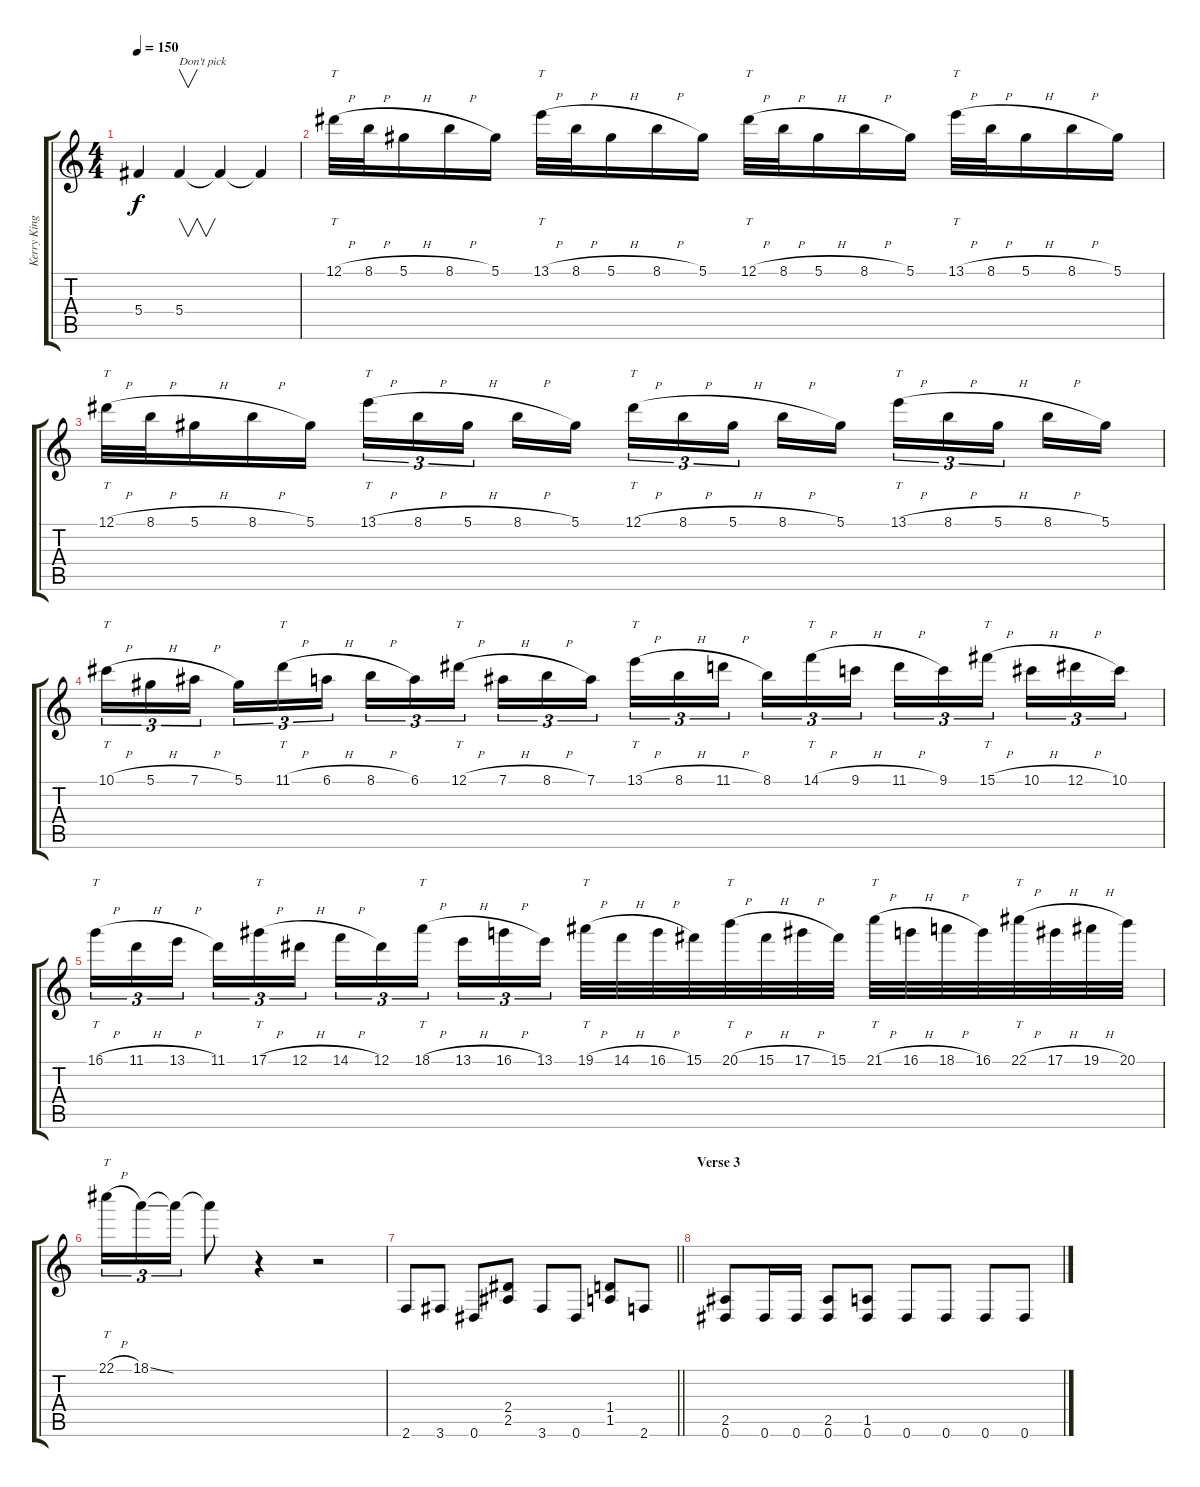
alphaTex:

\track ("Kerry King" "Kerry King") {instrument distortionguitar}
\staff {score tabs}
\tuning (Eb4 Bb3 Gb3 Db3 Ab2 Eb2) {hide}
\ts (4 4)
\tempo 150
\clef g2
\ks c
5.4{t}.4{dy f} 5.4.4{v txt "Don't pick"} 5.4{t}.4 5.4{t}.4 |
12.1{h}.32{tt} 8.1{h}.32 5.1{h}.16 8.1{h}.16 5.1.16 13.1{h}.32{tt} 8.1{h}.32 5.1{h}.16 8.1{h}.16 5.1.16 12.1{h}.32{tt} 8.1{h}.32 5.1{h}.16 8.1{h}.16 5.1.16 13.1{h}.32{tt} 8.1{h}.32 5.1{h}.16 8.1{h}.16 5.1.16 |
12.1{h}.32{tt} 8.1{h}.32 5.1{h}.16 8.1{h}.16 5.1.16 13.1{h}.16{tt tu (3 2)} 8.1{h}.16{tu (3 2)} 5.1{h}.16{tu (3 2)} 8.1{h}.16 5.1.16 12.1{h}.16{tt tu (3 2)} 8.1{h}.16{tu (3 2)} 5.1{h}.16{tu (3 2)} 8.1{h}.16 5.1.16 13.1{h}.16{tt tu (3 2)} 8.1{h}.16{tu (3 2)} 5.1{h}.16{tu (3 2)} 8.1{h}.16 5.1.16 |
10.1{h}.16{tt tu (3 2)} 5.1{h}.16{tu (3 2)} 7.1{h}.16{tu (3 2)} 5.1.16{tu (3 2)} 11.1{h}.16{tt tu (3 2)} 6.1{h}.16{tu (3 2)} 8.1{h}.16{tu (3 2)} 6.1.16{tu (3 2)} 12.1{h}.16{tt tu (3 2)} 7.1{h}.16{tu (3 2)} 8.1{h}.16{tu (3 2)} 7.1.16{tu (3 2)} 13.1{h}.16{tt tu (3 2)} 8.1{h}.16{tu (3 2)} 11.1{h}.16{tu (3 2)} 8.1.16{tu (3 2)} 14.1{h}.16{tt tu (3 2)} 9.1{h}.16{tu (3 2)} 11.1{h}.16{tu (3 2)} 9.1.16{tu (3 2)} 15.1{h}.16{tt tu (3 2)} 10.1{h}.16{tu (3 2)} 12.1{h}.16{tu (3 2)} 10.1.16{tu (3 2)} |
16.1{h}.16{tt tu (3 2)} 11.1{h}.16{tu (3 2)} 13.1{h}.16{tu (3 2)} 11.1.16{tu (3 2)} 17.1{h}.16{tt tu (3 2)} 12.1{h}.16{tu (3 2)} 14.1{h}.16{tu (3 2)} 12.1.16{tu (3 2)} 18.1{h}.16{tt tu (3 2)} 13.1{h}.16{tu (3 2)} 16.1{h}.16{tu (3 2)} 13.1.16{tu (3 2)} 19.1{h}.32{tt} 14.1{h}.32 16.1{h}.32 15.1.32 20.1{h}.32{tt} 15.1{h}.32 17.1{h}.32 15.1.32 21.1{h}.32{tt} 16.1{h}.32 18.1{h}.32 16.1.32 22.1{h}.32{tt} 17.1{h}.32 19.1{h}.32 20.1.32 |
22.1{h}.16{tt tu (3 2)} 18.1{ss}.16{tu (3 2)} 18.1{t}.16{tu (3 2)} 18.1{t}.8 r.4 r.2 |
\barLineRight lightlight
2.6.8 3.6.8 0.6.8 (2.4 2.5).8 3.6.8 0.6.8 (1.4 1.5).8 2.6.8 |
\section ("" "Verse 3")
(2.5 0.6).8 0.6.16 0.6.16 (2.5 0.6).8 (1.5 0.6).8 0.6.8 0.6.8 0.6.8 0.6.8
